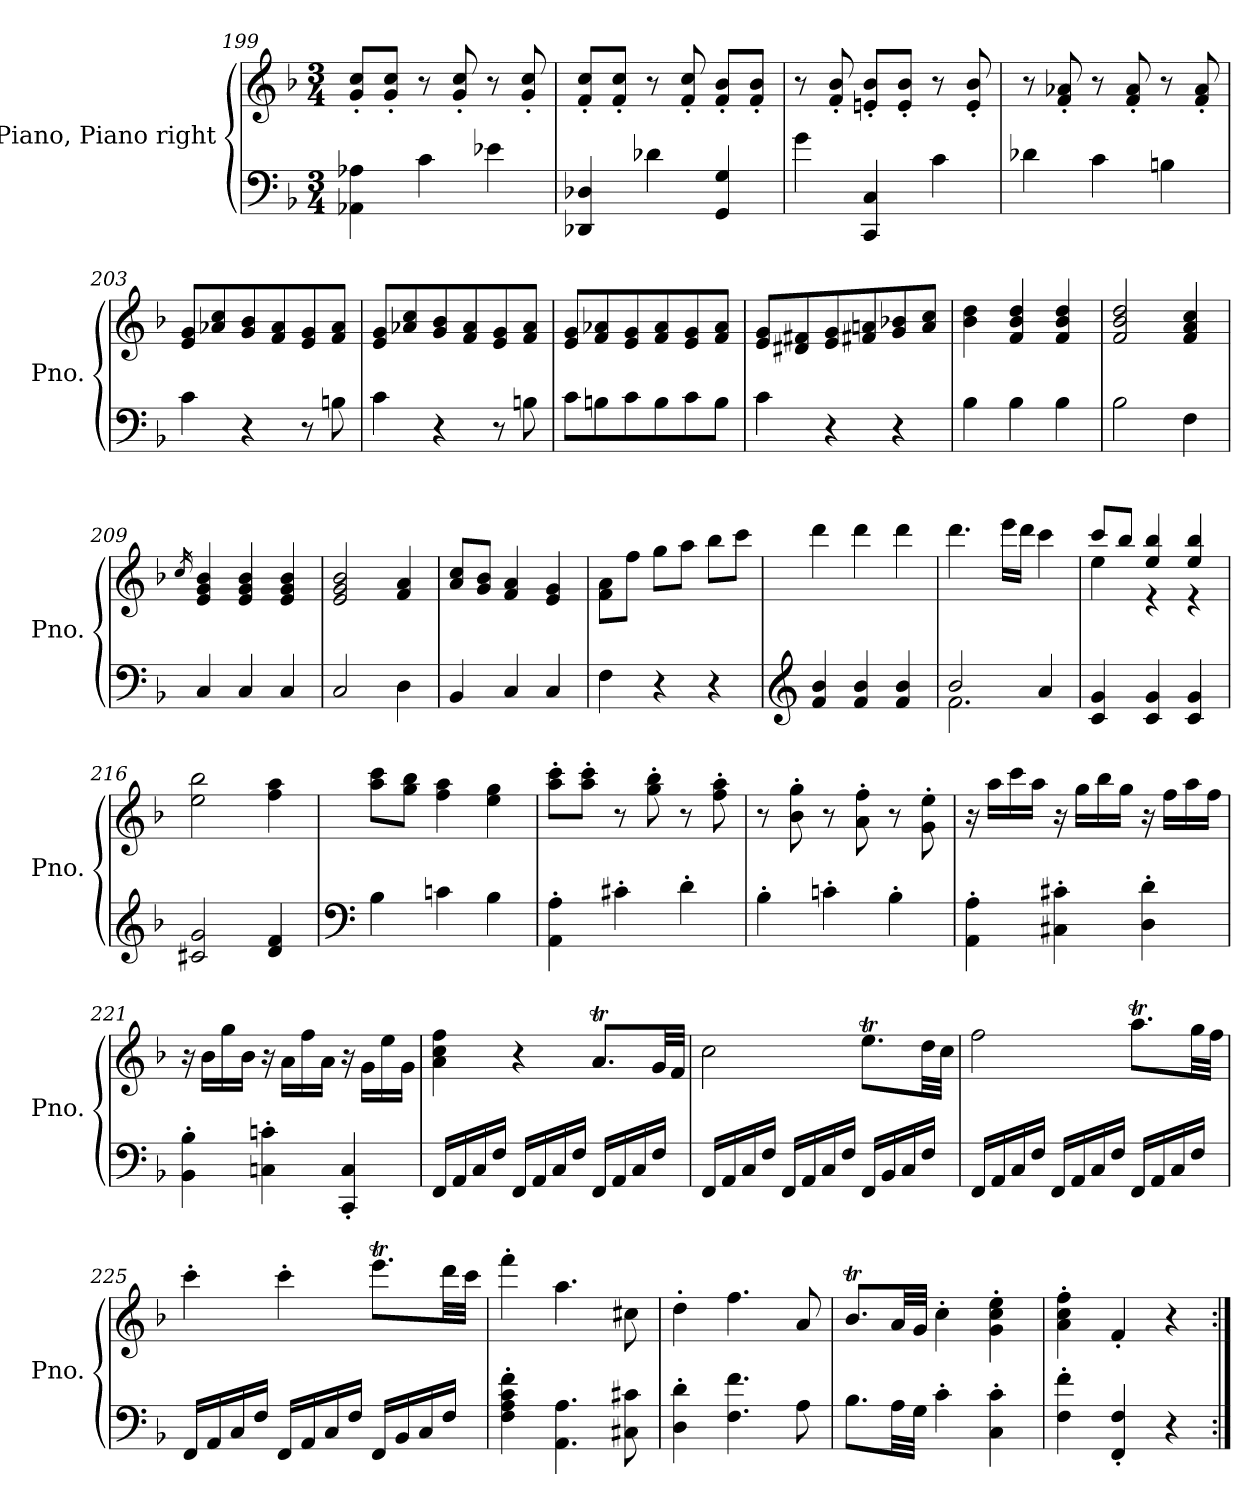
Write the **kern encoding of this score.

**kern	**kern
*part1	*part1
*staff2	*staff1
*I"Piano, Piano right	*
*I'Pno.	*
*clefF4	*clefG2
*k[b-]	*k[b-]
*M3/4	*M3/4
=199	=199
4AA-X\ 4A-X\	8g/' 8cc/'L
.	8g/' 8cc/'J
4c\	8r
.	8g/' 8cc/'
4e-X\	8r
.	8g/' 8cc/'
=200	=200
4DD-X/ 4D-X/	8f/' 8cc/'L
.	8f/' 8cc/'J
4d-X\	8r
.	8f/' 8cc/'
4GG/ 4G/	8f/' 8b-/'L
.	8f/' 8b-/'J
=201	=201
4g\	8r
.	8f/' 8b-/'
4CC/ 4C/	8en/' 8b-/'L
.	8e/' 8b-/'J
4c\	8r
.	8e/' 8b-/'
=202	=202
4d-X\	8r
.	8f/' 8a-X/'
4c\	8r
.	8f/' 8a-/'
4Bn\	8r
.	8f/' 8a-/'
=203	=203
4c\	8e/ 8g/L
.	8a-X/ 8cc/
4r	8g/ 8b-/
.	8f/ 8a-/
8r	8e/ 8g/
8Bn\	8f/ 8a-/J
!!LO:LB:g=z
=204	=204
4c\	8e/ 8g/L
.	8a-X/ 8cc/
4r	8g/ 8b-/
.	8f/ 8a-/
8r	8e/ 8g/
8Bn\	8f/ 8a-/J
=205	=205
8c\L	8e/ 8g/L
8Bn\	8f/ 8a-X/
8c\	8e/ 8g/
8B\	8f/ 8a-/
8c\	8e/ 8g/
8B\J	8f/ 8a-/J
=206	=206
4c\	8e/ 8g/L
.	8d#X/ 8f#X/
4r	8e/ 8g/
.	8f#X/ 8an/
4r	8g/ 8b-X/
.	8a/ 8cc/J
=207	=207
4B-\	4b-\ 4dd\
4B-\	4f/ 4b-/ 4dd/
4B-\	4f/ 4b-/ 4dd/
=208	=208
2B-\	2f/ 2b-/ 2dd/
4F\	4f/ 4a/ 4cc/
=209	=209
.	16qcc/
4C/	4e/ 4g/ 4b-/
4C/	4e/ 4g/ 4b-/
4C/	4e/ 4g/ 4b-/
=210	=210
2C/	2e/ 2g/ 2b-/
4D\	4f/ 4a/
!!LO:PB:g=z
=211	=211
4BB-/	8a/ 8cc/L
.	8g/ 8b-/J
4C/	4f/ 4a/
4C/	4e/ 4g/
=212	=212
4F\	8f\ 8a\L
.	8ff\J
4r	8gg\L
.	8aa\J
4r	8bb-\L
.	8ccc\J
=213	=213
*clefG2	*
4f/ 4b-/	4ddd\
4f/ 4b-/	4ddd\
4f/ 4b-/	4ddd\
=214	=214
*^	*
2b-/	2.f\	4.ddd\
.	.	16eee\LL
.	.	16ddd\JJ
4a/	.	4ccc\
*v	*v	*
=215	=215
*	*^
4c/ 4g/	8ccc/L	4ee\
.	8bb-/J	.
4c/ 4g/	4ee/ 4bb-/	4r
4c/ 4g/	4ee/ 4bb-/	4r
*	*v	*v
=216	=216
2c#X/ 2g/	2ee\ 2bb-\
4d/ 4f/	4ff\ 4aa\
!!LO:LB:g=z
=217	=217
*clefF4	*
4B-\	8aa\ 8ccc\L
.	8gg\ 8bb-\J
4cn\	4ff\ 4aa\
4B-\	4ee\ 4gg\
=218	=218
4AA\' 4A\'	8aa\' 8ccc\'L
.	8aa\' 8ccc\'J
4c#X'\	8r
.	8gg\' 8bb-\'
4d'\	8r
.	8ff\' 8aa\'
=219	=219
4B-'\	8r
.	8b-\' 8gg\'
4cn'\	8r
.	8a\' 8ff\'
4B-'\	8r
.	8g\' 8ee\'
=220	=220
4AA\' 4A\'	16r
.	16aa\LL
.	16ccc\
.	16aa\JJ
4C#X\' 4c#X\'	16r
.	16gg\LL
.	16bb-\
.	16gg\JJ
4D\' 4d\'	16r
.	16ff\LL
.	16aa\
.	16ff\JJ
!!LO:LB:g=z
=221	=221
4BB-\' 4B-\'	16r
.	16b-\LL
.	16gg\
.	16b-\JJ
4Cn\' 4cn\'	16r
.	16a\LL
.	16ff\
.	16a\JJ
4CC/' 4C/'	16r
.	16g\LL
.	16ee\
.	16g\JJ
=222	=222
16FF/LL	4a\ 4cc\ 4ff\
16AA/	.
16C/	.
16F/JJ	.
16FF/LL	4r
16AA/	.
16C/	.
16F/JJ	.
16FF/LL	8.at/L
16AA/	.
16C/	.
16F/JJ	32g/LL
.	32f/JJJ
=223	=223
16FF/LL	2cc\
16AA/	.
16C/	.
16F/JJ	.
16FF/LL	.
16AA/	.
16C/	.
16F/JJ	.
16FF/LL	8.eet\L
16BB-/	.
16C/	.
16F/JJ	32dd\LL
.	32cc\JJJ
=224	=224
16FF/LL	2ff\
16AA/	.
16C/	.
16F/JJ	.
16FF/LL	.
16AA/	.
16C/	.
16F/JJ	.
16FF/LL	8.aat\L
16AA/	.
16C/	.
16F/JJ	32gg\LL
.	32ff\JJJ
!!LO:LB:g=z
=225	=225
16FF/LL	4ccc'\
16AA/	.
16C/	.
16F/JJ	.
16FF/LL	4ccc'\
16AA/	.
16C/	.
16F/JJ	.
16FF/LL	8.eeet\L
16BB-/	.
16C/	.
16F/JJ	32ddd\LL
.	32ccc\JJJ
=226	=226
4F\' 4A\' 4c\' 4f\'	4fff'\
4.AA\ 4.A\	4.aa\
8C#X\ 8c#X\	8cc#X\
=227	=227
4D\' 4d\'	4dd'\
4.F\ 4.f\	4.ff\
8A\	8a/
=228	=228
8.B-\L	8.b-T/L
32A\LL	32a/LL
32G\JJJ	32g/JJJ
4c'\	4cc'\
4C\' 4c\'	4g\' 4cc\' 4ee\'
=229	=229
4F\' 4f\'	4a\' 4cc\' 4ff\'
4FF/' 4F/'	4f'/
4r	4r
=:|!	=:|!
*-	*-
